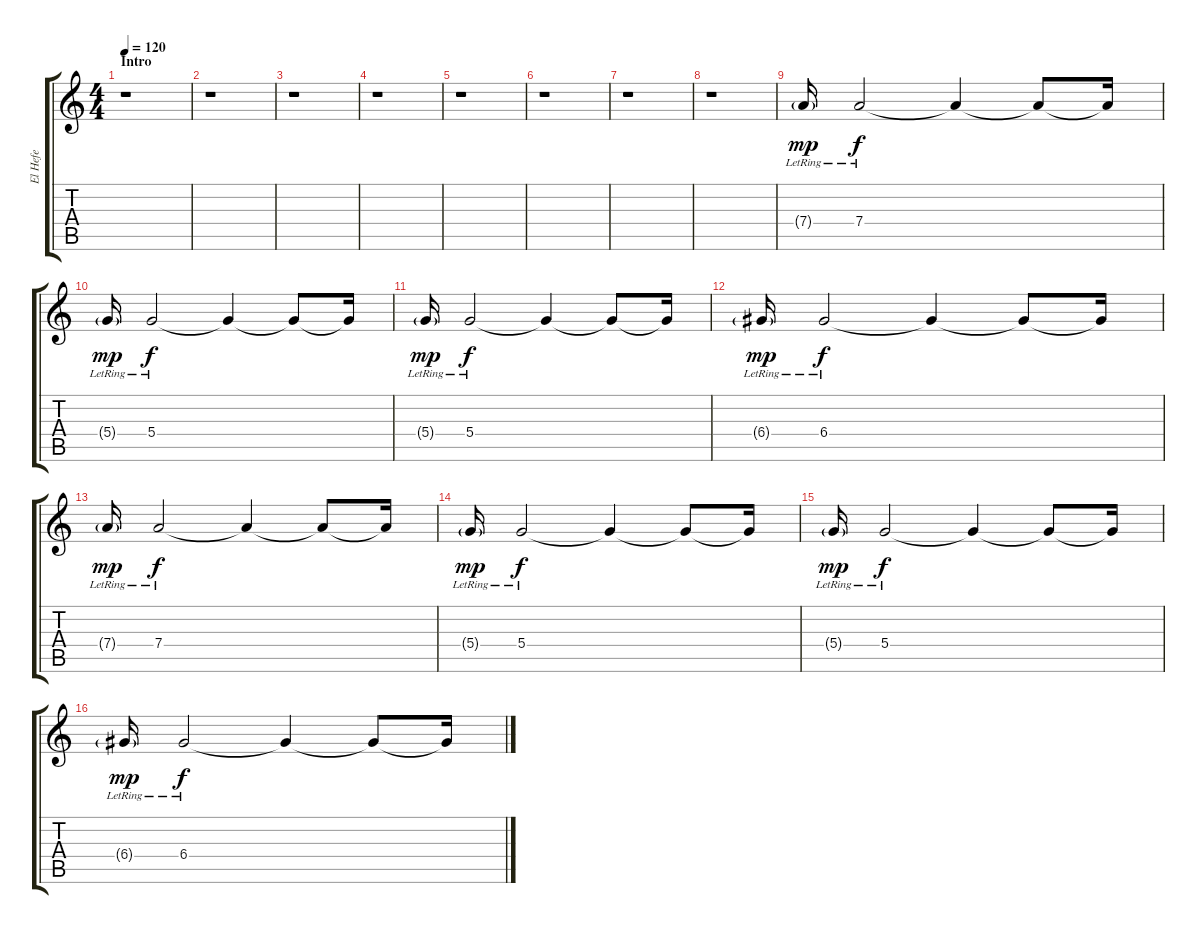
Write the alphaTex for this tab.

\track ("El Hefe" "El Hefe") {instrument overdrivenguitar}
\staff {score tabs}
\tuning (E4 B3 G3 D3 A2 E2) {hide}
\ts (4 4)
\section ("" "Intro")
\tempo 120
\tempo 86
\tempo 120
\clef g2
\ks c
r.1{dy mp instrument overdrivenguitar} |
r.1 |
r.1 |
r.1 |
r.1 |
r.1 |
r.1 |
r.1 |
7.4{g lr}.16 7.4{lr}.2{dy f} 7.4{t}.4 7.4{t}.8 7.4{t}.16 |
5.4{g lr}.16{dy mp} 5.4{lr}.2{dy f} 5.4{t}.4 5.4{t}.8 5.4{t}.16 |
5.4{g lr}.16{dy mp} 5.4{lr}.2{dy f} 5.4{t}.4 5.4{t}.8 5.4{t}.16 |
6.4{g lr}.16{dy mp} 6.4{lr}.2{dy f} 6.4{t}.4 6.4{t}.8 6.4{t}.16 |
7.4{g lr}.16{dy mp} 7.4{lr}.2{dy f} 7.4{t}.4 7.4{t}.8 7.4{t}.16 |
5.4{g lr}.16{dy mp} 5.4{lr}.2{dy f} 5.4{t}.4 5.4{t}.8 5.4{t}.16 |
5.4{g lr}.16{dy mp} 5.4{lr}.2{dy f} 5.4{t}.4 5.4{t}.8 5.4{t}.16 |
6.4{g lr}.16{dy mp} 6.4{lr}.2{dy f} 6.4{t}.4 6.4{t}.8 6.4{t}.16
